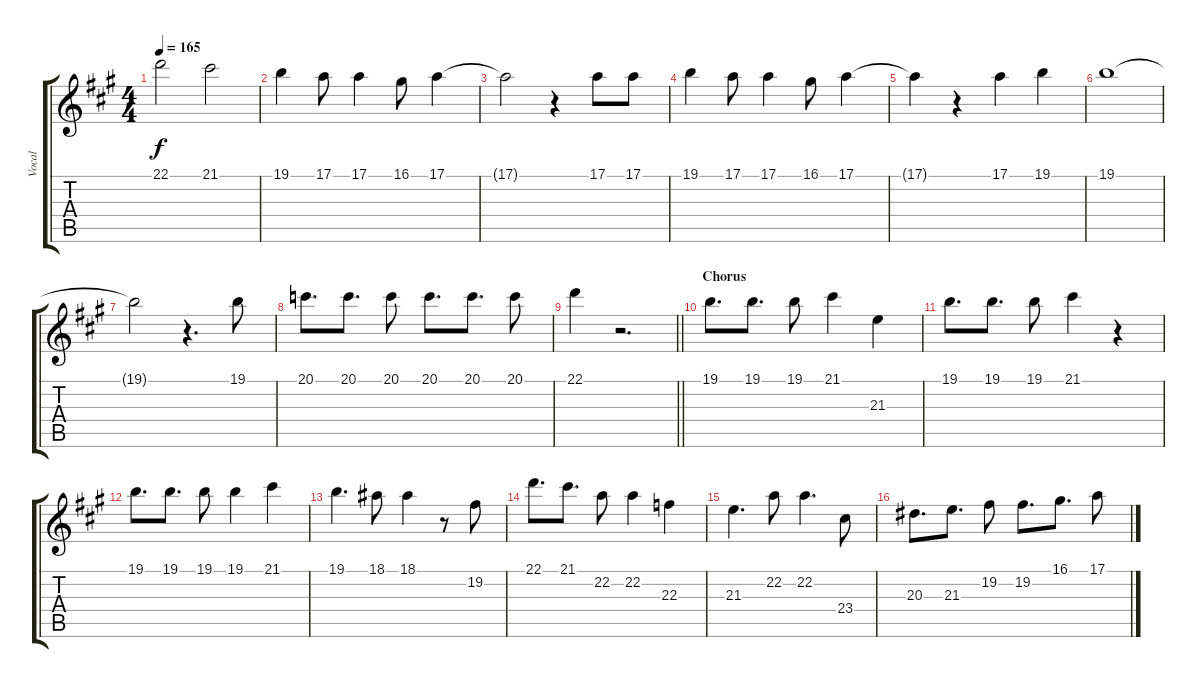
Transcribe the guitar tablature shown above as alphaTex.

\track ("Vocal" "Vocal") {instrument altosax}
\staff {score tabs}
\tuning (E4 B3 G3 D3 A2 E2) {hide}
\ts (4 4)
\tempo 165
\clef g2
\ks a
22.1.2{dy f} 21.1.2 |
19.1.4 17.1.8 17.1.4 16.1.8 17.1.4 |
17.1{t}.2 r.4 17.1.8 17.1.8 |
19.1.4 17.1.8 17.1.4 16.1.8 17.1.4 |
17.1{t}.4 r.4 17.1.4 19.1.4 |
19.1.1 |
19.1{t}.2 r.4{d} 19.1.8 |
20.1.8{d} 20.1.8{d} 20.1.8 20.1.8{d} 20.1.8{d} 20.1.8 |
\barLineRight lightlight
22.1.4 r.2{d} |
\section ("" "Chorus")
19.1.8{d} 19.1.8{d} 19.1.8 21.1.4 21.3.4 |
19.1.8{d} 19.1.8{d} 19.1.8 21.1.4 r.4 |
19.1.8{d} 19.1.8{d} 19.1.8 19.1.4 21.1.4 |
19.1.4{d} 18.1.8 18.1.4 r.8 19.2.8 |
22.1.8{d} 21.1.8{d} 22.2.8 22.2.4 22.3.4 |
21.3.4{d} 22.2.8 22.2.4{d} 23.4.8 |
20.3.8{d} 21.3.8{d} 19.2.8 19.2.8{d} 16.1.8{d} 17.1.8
